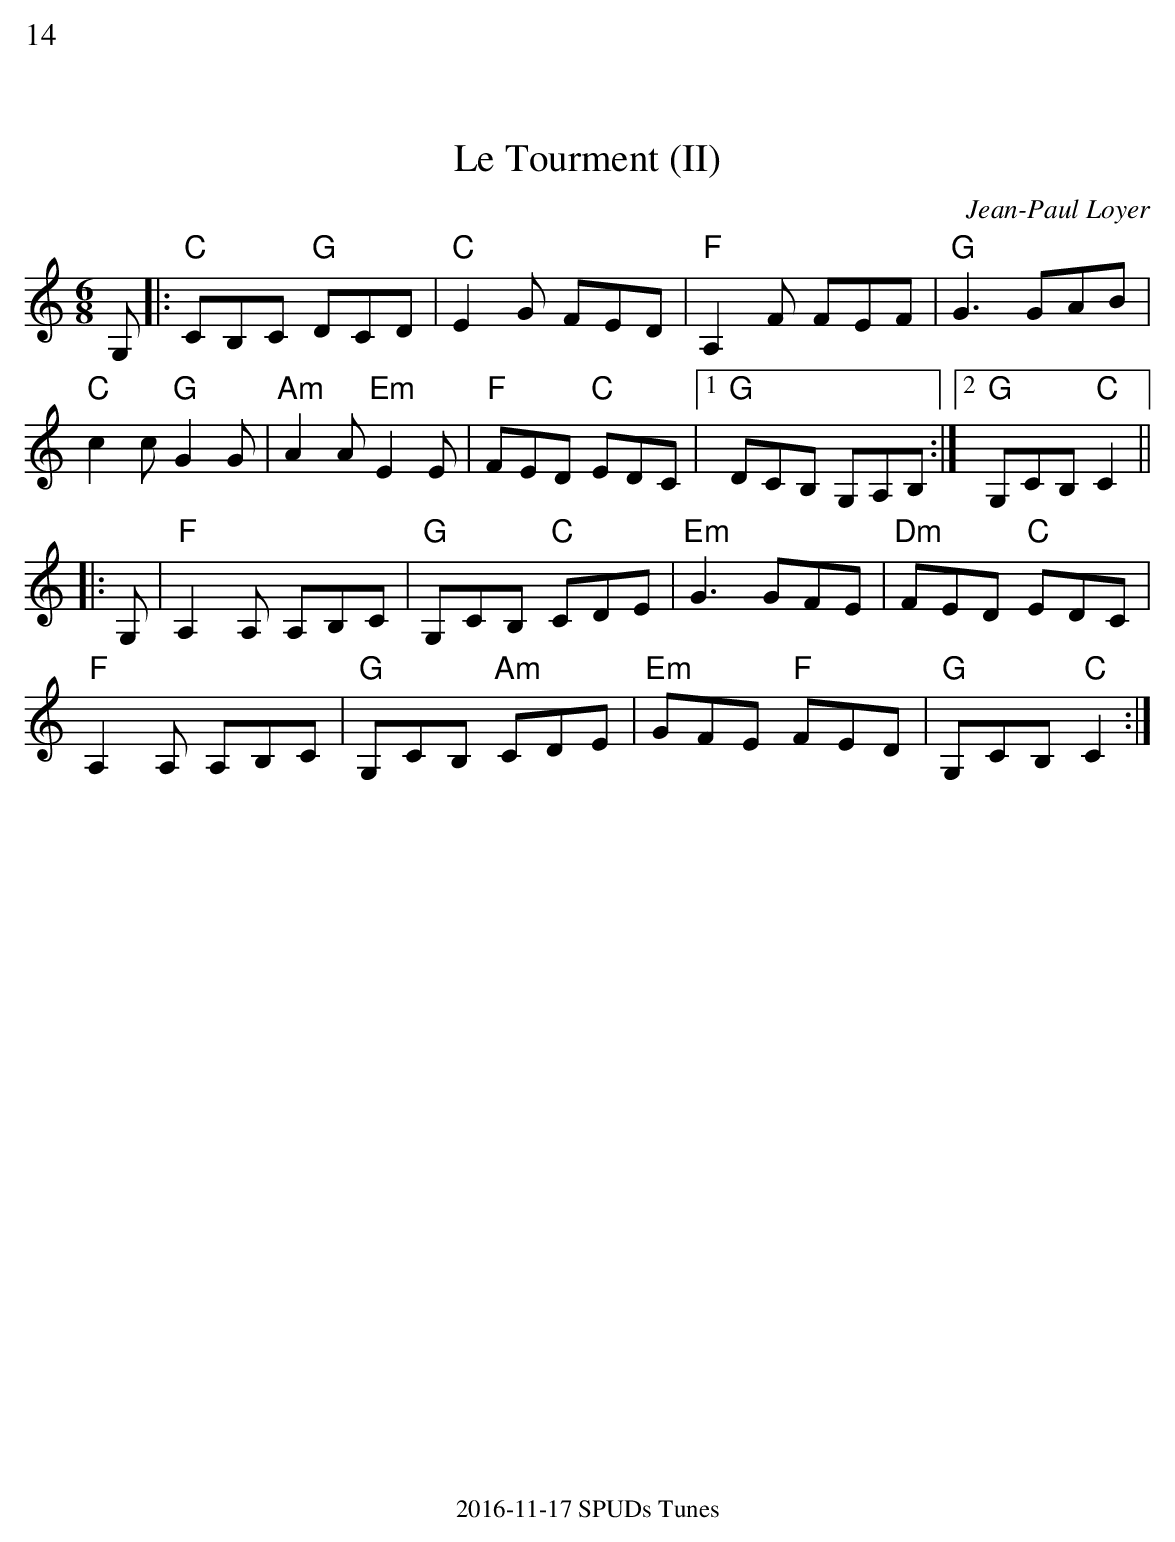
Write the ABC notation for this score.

X:1
%%text 14
T:Le Tourment (II)
C:Jean-Paul Loyer
M:6/8
L:1/8
K:C
 G,|:"C"CB,C "G"DCD|"C"E2G FED|"F"A,2F FEF|"G"G3 GAB|
"C"c2c "G"G2G|"Am"A2A "Em"E2E|"F"FED "C"EDC|1"G"DCB, G,A,B,:|2"G"G,CB, "C"C2||
|:G,|"F"A,2A, A,B,C|"G"G,CB, "C"CDE|"Em"G3 GFE| "Dm"FED "C"EDC|
"F"A,2A, A,B,C|"G"G,CB, "Am"CDE|"Em"GFE "F"FED|"G"G,CB, "C"C2:|
